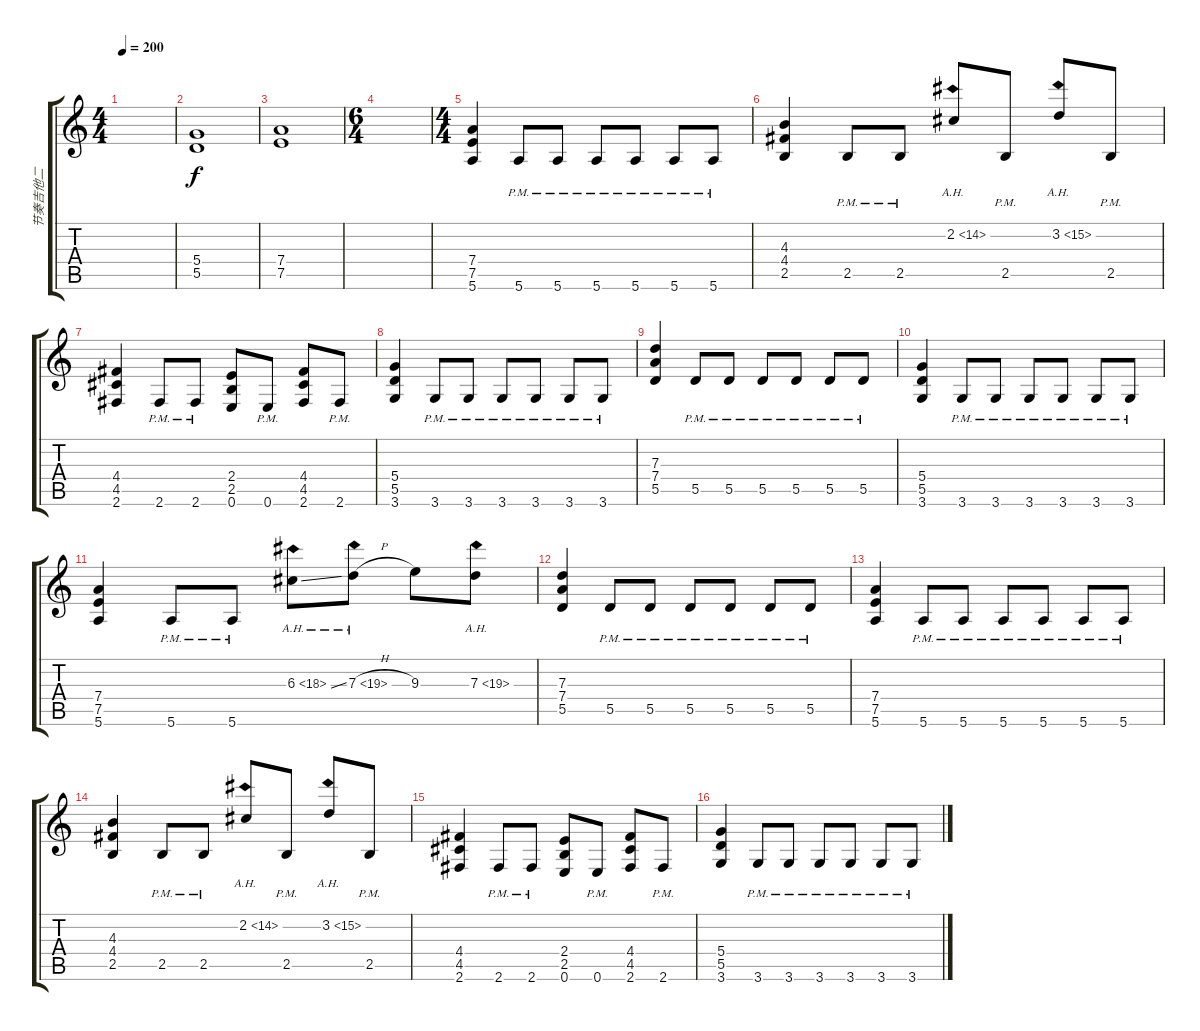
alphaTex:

\track ("节奏吉他二" "节奏吉他二") {instrument distortionguitar}
\staff {score tabs}
\tuning (E4 B3 G3 D3 A2 E2) {hide}
\ts (4 4)
\tempo 200
\clef g2
\ks c
|
(5.4 5.5).1 |
(7.4 7.5).1 |
\ts (6 4)
|
\ts (4 4)
(7.4 7.5 5.6).4 5.6{pm}.8 5.6{pm}.8 5.6{pm}.8 5.6{pm}.8 5.6{pm}.8 5.6{pm}.8 |
(4.3 4.4 2.5).4 2.5{pm}.8 2.5{pm}.8 2.2{ah 12}.8 2.5{pm}.8 3.2{ah 12}.8 2.5{pm}.8 |
(4.4 4.5 2.6).4 2.6{pm}.8 2.6{pm}.8 (2.4 2.5 0.6).8 0.6{pm}.8 (4.4 4.5 2.6).8 2.6{pm}.8 |
(5.4 5.5 3.6).4 3.6{pm}.8 3.6{pm}.8 3.6{pm}.8 3.6{pm}.8 3.6{pm}.8 3.6{pm}.8 |
(7.3 7.4 5.5).4 5.5{pm}.8 5.5{pm}.8 5.5{pm}.8 5.5{pm}.8 5.5{pm}.8 5.5{pm}.8 |
(5.4 5.5 3.6).4 3.6{pm}.8 3.6{pm}.8 3.6{pm}.8 3.6{pm}.8 3.6{pm}.8 3.6{pm}.8 |
(7.4 7.5 5.6).4 5.6{pm}.8 5.6{pm}.8 6.3{ah 12 ss}.8 7.3{ah 12 h}.8 9.3.8 7.3{ah 12}.8 |
(7.3 7.4 5.5).4 5.5{pm}.8 5.5{pm}.8 5.5{pm}.8 5.5{pm}.8 5.5{pm}.8 5.5{pm}.8 |
(7.4 7.5 5.6).4 5.6{pm}.8 5.6{pm}.8 5.6{pm}.8 5.6{pm}.8 5.6{pm}.8 5.6{pm}.8 |
(4.3 4.4 2.5).4 2.5{pm}.8 2.5{pm}.8 2.2{ah 12}.8 2.5{pm}.8 3.2{ah 12}.8 2.5{pm}.8 |
(4.4 4.5 2.6).4 2.6{pm}.8 2.6{pm}.8 (2.4 2.5 0.6).8 0.6{pm}.8 (4.4 4.5 2.6).8 2.6{pm}.8 |
(5.4 5.5 3.6).4 3.6{pm}.8 3.6{pm}.8 3.6{pm}.8 3.6{pm}.8 3.6{pm}.8 3.6{pm}.8
